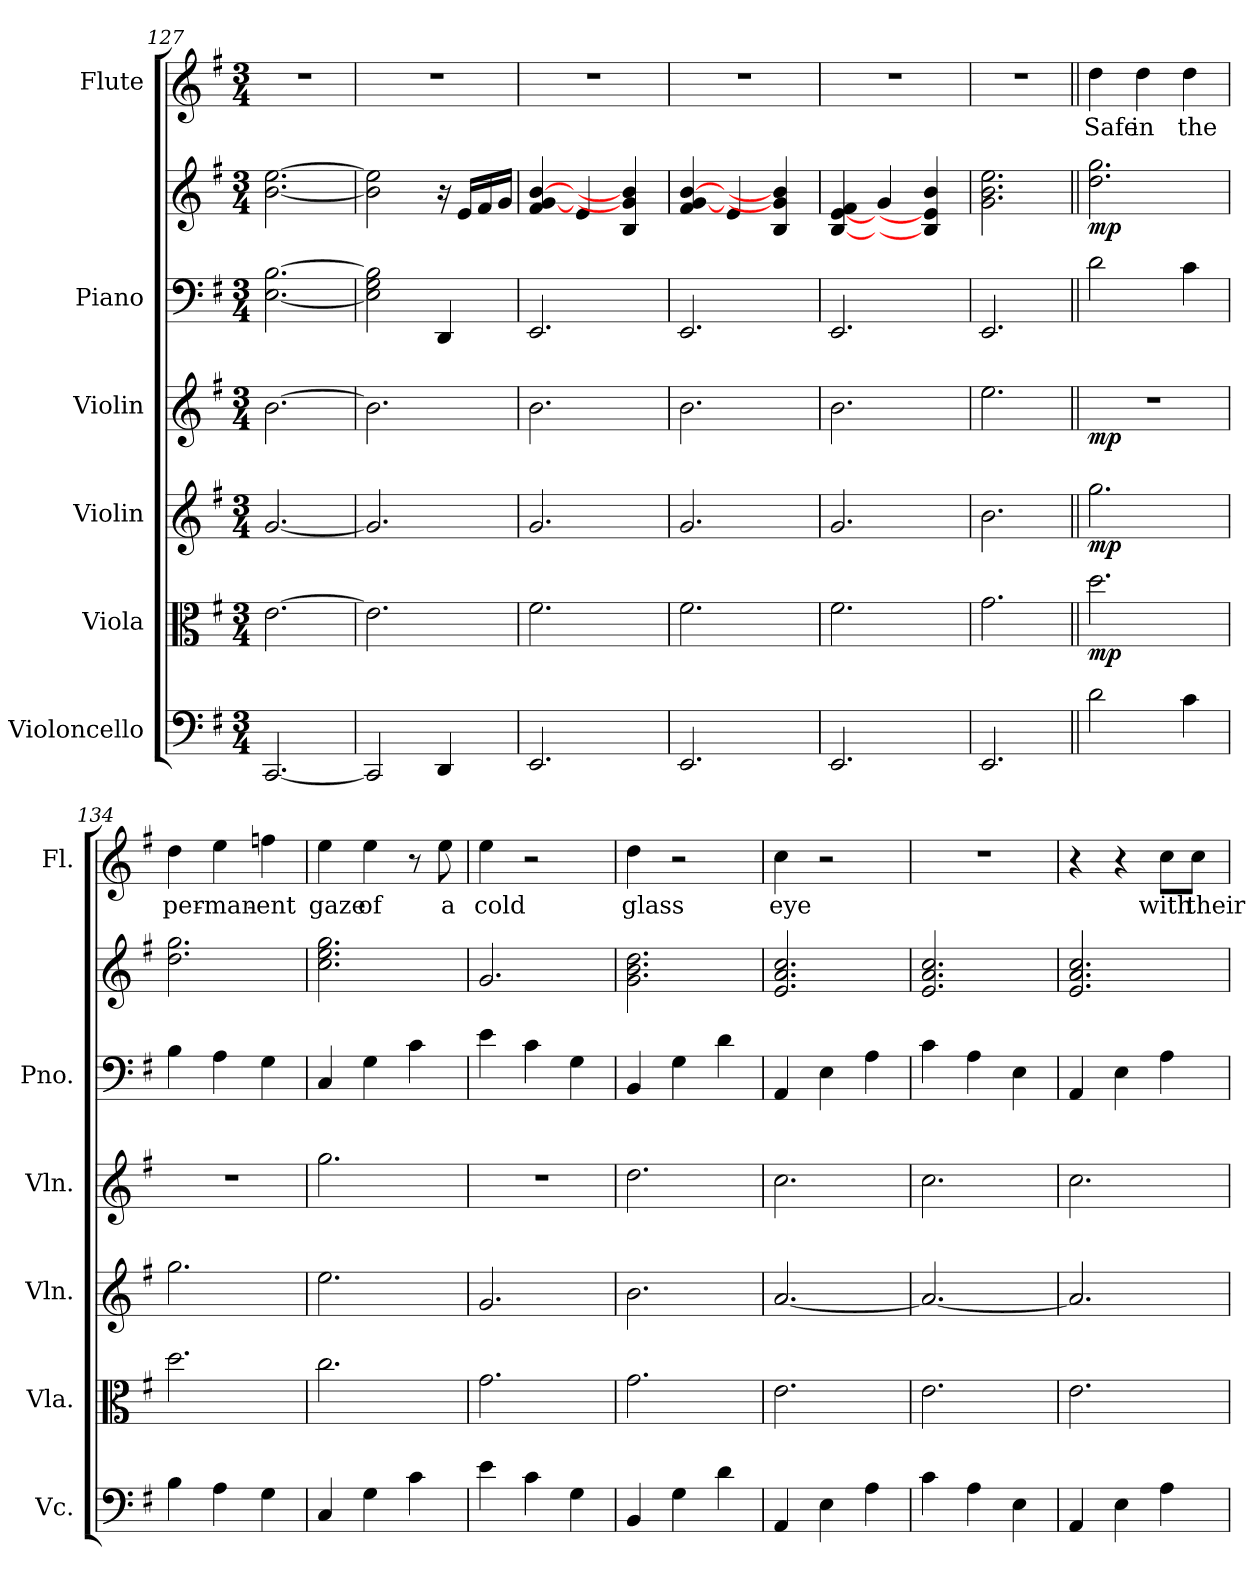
**kern	**kern	**dynam	**kern	**dynam	**kern	**dynam	**kern	**kern	**dynam	**kern	**text
*part6	*part5	*part5	*part4	*part4	*part3	*part3	*part2	*part2	*part2	*part1	*part1
*staff7	*staff6	*staff6	*staff5	*staff5	*staff4	*staff4	*staff3	*staff2	*staff2/3	*staff1	*staff1
*I"Violoncello	*I"Viola	*	*I"Violin	*	*I"Violin	*	*I"Piano	*	*	*I"Flute	*
*I'Vc.	*I'Vla.	*	*I'Vln.	*	*I'Vln.	*	*I'Pno.	*	*	*I'Fl.	*
*clefF4	*clefC3	*	*clefG2	*	*clefG2	*	*clefF4	*clefG2	*	*clefG2	*
*k[f#]	*k[f#]	*	*k[f#]	*	*k[f#]	*	*k[f#]	*k[f#]	*	*k[f#]	*
*M3/4	*M3/4	*	*M3/4	*	*M3/4	*	*M3/4	*M3/4	*	*M3/4	*
=127	=127	=127	=127	=127	=127	=127	=127	=127	=127	=127	=127
[2.CC/	[2.e\	.	[2.g/	.	[2.b\	.	[2.E\ [2.B\	[2.b\ [2.ee\	.	2.r	.
=128	=128	=128	=128	=128	=128	=128	=128	=128	=128	=128	=128
2CC/]	2.e\]	.	2.g/]	.	2.b\]	.	2E\] 2G\ 2B\]	2b\] 2ee\]	.	2.r	.
4DD/	.	.	.	.	.	.	4DD/	16r	.	.	.
.	.	.	.	.	.	.	.	16e/LL	.	.	.
.	.	.	.	.	.	.	.	16f#/	.	.	.
.	.	.	.	.	.	.	.	16g/JJ	.	.	.
=129	=129	=129	=129	=129	=129	=129	=129	=129	=129	=129	=129
2.EE/	2.f#\	.	2.g/	.	2.b\	.	2.EE/	4f#/ [4g/ [4b/	.	2.r	.
.	.	.	.	.	.	.	.	4e/	.	.	.
.	.	.	.	.	.	.	.	4B/ 4g/] 4b/]	.	.	.
=130	=130	=130	=130	=130	=130	=130	=130	=130	=130	=130	=130
2.EE/	2.f#\	.	2.g/	.	2.b\	.	2.EE/	4f#/ [4g/ [4b/	.	2.r	.
.	.	.	.	.	.	.	.	4e/	.	.	.
.	.	.	.	.	.	.	.	4B/ 4g/] 4b/]	.	.	.
=131	=131	=131	=131	=131	=131	=131	=131	=131	=131	=131	=131
2.EE/	2.f#\	.	2.g/	.	2.b\	.	2.EE/	[4B/ [4e/ 4f#/	.	2.r	.
.	.	.	.	.	.	.	.	4g/	.	.	.
.	.	.	.	.	.	.	.	4B/] 4e/] 4b/	.	.	.
=132	=132	=132	=132	=132	=132	=132	=132	=132	=132	=132	=132
2.EE/	2.g\	.	2.b\	.	2.ee\	.	2.EE/	2.g\ 2.b\ 2.ee\	.	2.r	.
=133||	=133||	=133||	=133||	=133||	=133||	=133||	=133||	=133||	=133||	=133||	=133||
!	!	!LO:DY:b	!	!LO:DY:b	!	!LO:DY:b	!	!	!LO:DY:b	!	!
2d\	2.dd\	mp	2.gg\	mp	2.r	mp	2d\	2.dd\ 2.gg\	mp	4dd\	Safe
.	.	.	.	.	.	.	.	.	.	4dd\	in
4c\	.	.	.	.	.	.	4c\	.	.	4dd\	the
=134	=134	=134	=134	=134	=134	=134	=134	=134	=134	=134	=134
4B\	2.dd\	.	2.gg\	.	2.r	.	4B\	2.dd\ 2.gg\	.	4dd\	per-
4A\	.	.	.	.	.	.	4A\	.	.	4ee\	-man-
4G\	.	.	.	.	.	.	4G\	.	.	4ffn\	-ent
=135	=135	=135	=135	=135	=135	=135	=135	=135	=135	=135	=135
4C/	2.cc\	.	2.ee\	.	2.gg\	.	4C/	2.cc\ 2.ee\ 2.gg\	.	4ee\	gaze
4G\	.	.	.	.	.	.	4G\	.	.	4ee\	of
4c\	.	.	.	.	.	.	4c\	.	.	8r	.
.	.	.	.	.	.	.	.	.	.	8ee\	a
=136	=136	=136	=136	=136	=136	=136	=136	=136	=136	=136	=136
4e\	2.g\	.	2.g/	.	2.r	.	4e\	2.g/	.	4ee\	cold
4c\	.	.	.	.	.	.	4c\	.	.	2r	.
4G\	.	.	.	.	.	.	4G\	.	.	.	.
!!LO:PB:g=z
=137	=137	=137	=137	=137	=137	=137	=137	=137	=137	=137	=137
4BB/	2.g\	.	2.b\	.	2.dd\	.	4BB/	2.g\ 2.b\ 2.dd\	.	4dd\	glass
4G\	.	.	.	.	.	.	4G\	.	.	2r	.
4d\	.	.	.	.	.	.	4d\	.	.	.	.
=138	=138	=138	=138	=138	=138	=138	=138	=138	=138	=138	=138
4AA/	2.e\	.	[2.a/	.	2.cc\	.	4AA/	2.e/ 2.a/ 2.cc/	.	4cc\	eye
4E\	.	.	.	.	.	.	4E\	.	.	2r	.
4A\	.	.	.	.	.	.	4A\	.	.	.	.
=139	=139	=139	=139	=139	=139	=139	=139	=139	=139	=139	=139
4c\	2.e\	.	2.a/_	.	2.cc\	.	4c\	2.e/ 2.a/ 2.cc/	.	2.r	.
4A\	.	.	.	.	.	.	4A\	.	.	.	.
4E\	.	.	.	.	.	.	4E\	.	.	.	.
=140	=140	=140	=140	=140	=140	=140	=140	=140	=140	=140	=140
4AA/	2.e\	.	2.a/]	.	2.cc\	.	4AA/	2.e/ 2.a/ 2.cc/	.	4r	.
4E\	.	.	.	.	.	.	4E\	.	.	4r	.
4A\	.	.	.	.	.	.	4A\	.	.	8cc\L	with
.	.	.	.	.	.	.	.	.	.	8cc\J	their
=	=	=	=	=	=	=	=	=	=	=	=
*-	*-	*-	*-	*-	*-	*-	*-	*-	*-	*-	*-
